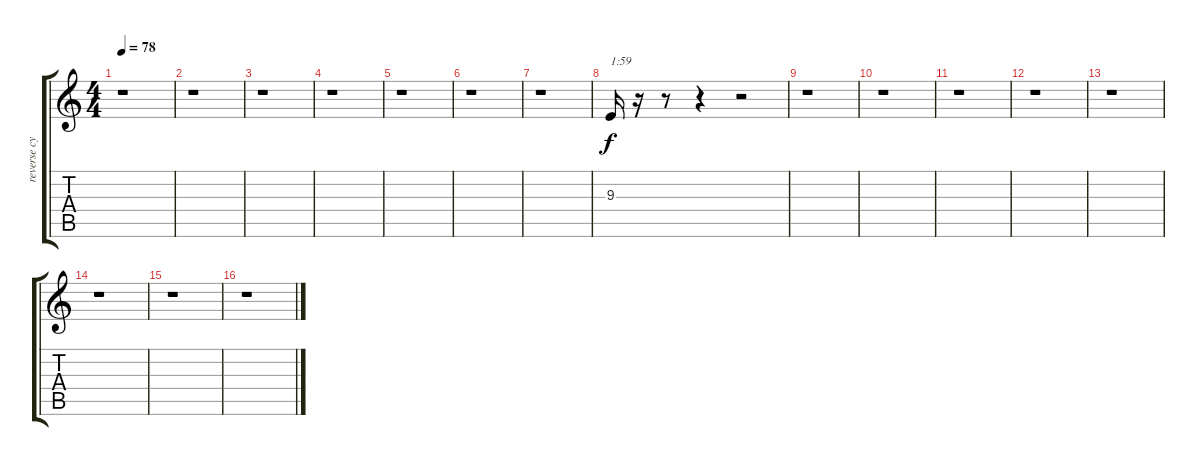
\track ("reverse cymbal" "reverse cy") {instrument reversecymbal}
\staff {score tabs}
\tuning (E4 B3 G3 D3 A2 E2) {hide}
\ts (4 4)
\tempo 78
\clef g2
\ks c
r.1{txt " " dy fff} |
r.1{txt " "} |
r.1{txt " "} |
r.1{txt " "} |
r.1{txt " "} |
r.1{txt " "} |
r.1{txt " "} |
9.3.16{txt "1:59" dy f} r.16 r.8 r.4 r.2 |
r.1{txt " "} |
r.1{txt " "} |
r.1{txt " "} |
r.1{txt " "} |
r.1{txt " "} |
r.1{txt " "} |
r.1{txt " "} |
r.1{txt " "}
